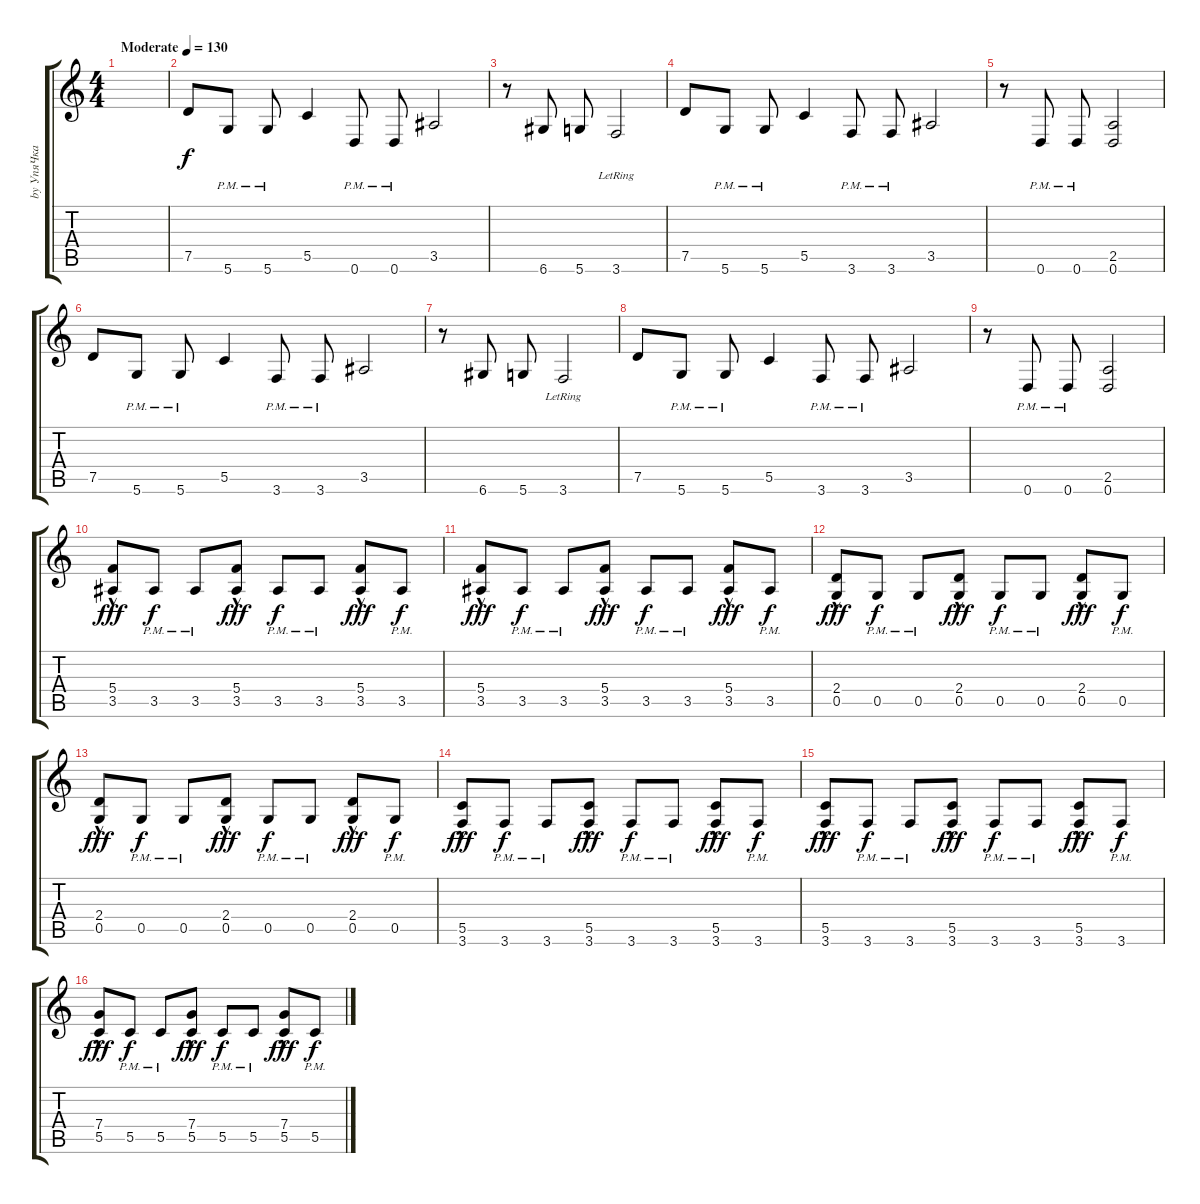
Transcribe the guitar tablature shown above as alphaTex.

\track ("by УпяЧка" "by УпяЧка") {instrument distortionguitar}
\staff {score tabs}
\tuning (D4 A3 F3 C3 G2 D2) {hide}
\ts (4 4)
\tempo (130 "Moderate")
\clef g2
\ks c
|
7.5.8 5.6{pm}.8 5.6{pm}.8 5.5.4 0.6{pm}.8 0.6{pm}.8 3.5.2 |
r.8 6.6.8 5.6.8 3.6{lr}.2 |
7.5.8 5.6{pm}.8 5.6{pm}.8 5.5.4 3.6{pm}.8 3.6{pm}.8 3.5.2 |
r.8 0.6{pm}.8 0.6{pm}.8 (2.5 0.6).2 |
7.5.8 5.6{pm}.8 5.6{pm}.8 5.5.4 3.6{pm}.8 3.6{pm}.8 3.5.2 |
r.8 6.6.8 5.6.8 3.6{lr}.2 |
7.5.8 5.6{pm}.8 5.6{pm}.8 5.5.4 3.6{pm}.8 3.6{pm}.8 3.5.2 |
r.8 0.6{pm}.8 0.6{pm}.8 (2.5 0.6).2 |
(5.4{hac} 3.5{hac}).8{dy fff} 3.5{pm}.8{dy f} 3.5{pm}.8 (5.4 3.5{hac}).8{dy fff} 3.5{pm}.8{dy f} 3.5{pm}.8 (5.4{hac} 3.5{hac}).8{dy fff} 3.5{pm}.8{dy f} |
(5.4 3.5{hac}).8{dy fff} 3.5{pm}.8{dy f} 3.5{pm}.8 (5.4 3.5{hac}).8{dy fff} 3.5{pm}.8{dy f} 3.5{pm}.8 (5.4 3.5{hac}).8{dy fff} 3.5{pm}.8{dy f} |
(2.4{hac} 0.5{hac}).8{dy fff} 0.5{pm}.8{dy f} 0.5{pm}.8 (2.4 0.5{hac}).8{dy fff} 0.5{pm}.8{dy f} 0.5{pm}.8 (2.4{hac} 0.5{hac}).8{dy fff} 0.5{pm}.8{dy f} |
(2.4 0.5{hac}).8{dy fff} 0.5{pm}.8{dy f} 0.5{pm}.8 (2.4 0.5{hac}).8{dy fff} 0.5{pm}.8{dy f} 0.5{pm}.8 (2.4 0.5{hac}).8{dy fff} 0.5{pm}.8{dy f} |
(5.5{hac} 3.6{hac}).8{dy fff} 3.6{pm}.8{dy f} 3.6{pm}.8 (5.5{hac} 3.6{hac}).8{dy fff} 3.6{pm}.8{dy f} 3.6{pm}.8 (5.5 3.6{hac}).8{dy fff} 3.6{pm}.8{dy f} |
(5.5 3.6{hac}).8{dy fff} 3.6{pm}.8{dy f} 3.6{pm}.8 (5.5 3.6{hac}).8{dy fff} 3.6{pm}.8{dy f} 3.6{pm}.8 (5.5 3.6{hac}).8{dy fff} 3.6{pm}.8{dy f} |
(7.4{hac} 5.5{hac}).8{dy fff} 5.5{pm}.8{dy f} 5.5{pm}.8 (7.4 5.5{hac}).8{dy fff} 5.5{pm}.8{dy f} 5.5{pm}.8 (7.4{hac} 5.5).8{dy fff} 5.5{pm}.8{dy f}
